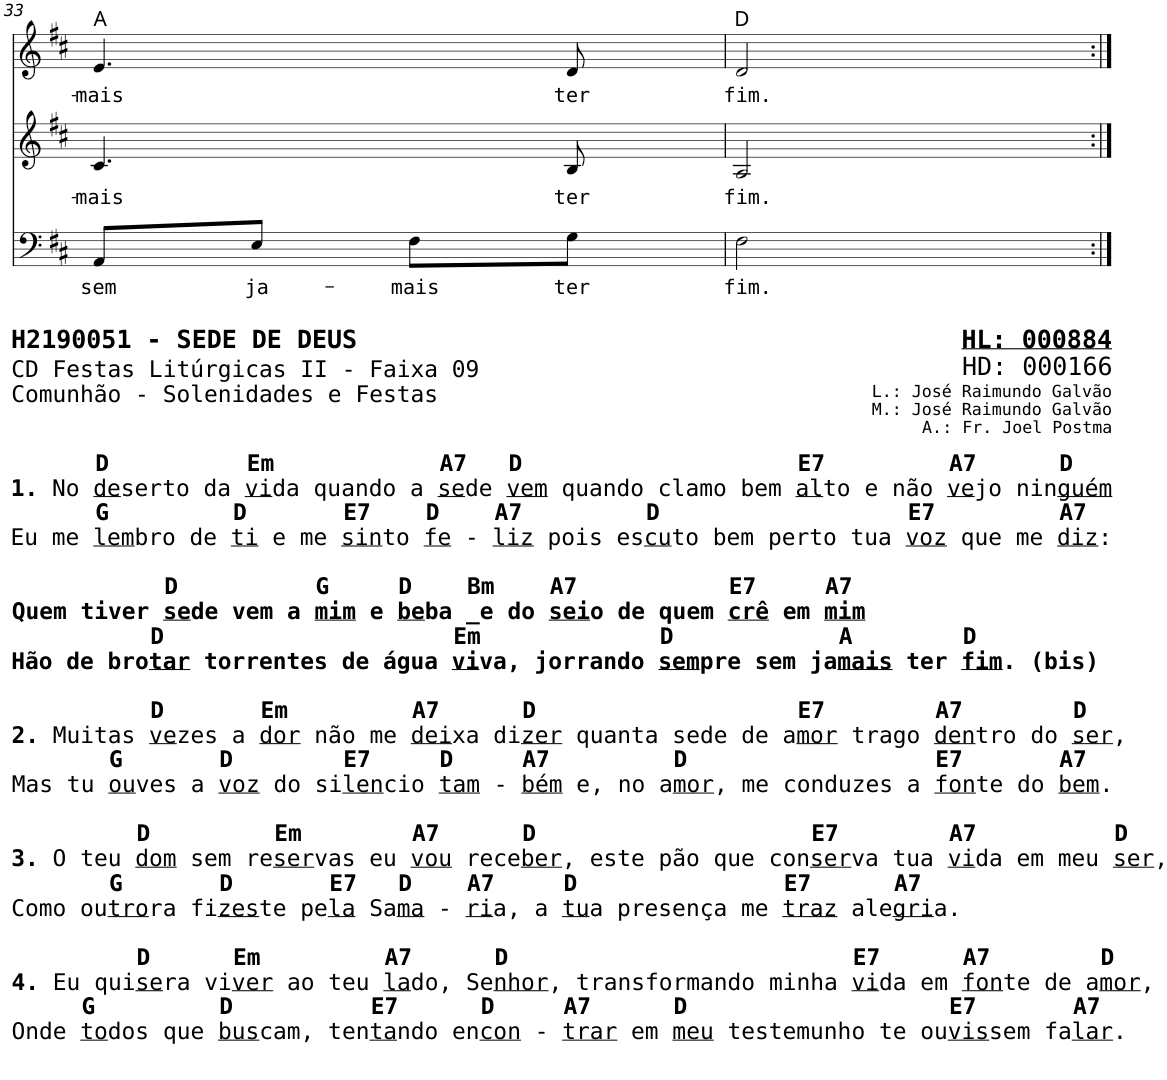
**kern	**text	**kern	**text	**kern	**text	**harte
*part3	*part3	*part2	*part2	*part1	*part1	*part1
*staff3	*staff3	*staff2	*staff2	*staff1	*staff1	*
*I"B.	*	*I"C.	*	*I"S.	*	*
*	*	*	*	*I'S	*	*
!!LO:PB:g=z
*clefF4	*	*clefG2	*	*clefG2	*	*
*k[f#c#]	*	*k[f#c#]	*	*k[f#c#]	*	*
*M2/4	*	*M2/4	*	*M2/4	*	*
=33	=33	=33	=33	=33	=33	=33
!LO:TX:b:B:t=D          Em            A7   D                    E7         A7      D	!	!	!	!	!	!
!LO:TX:b:t=1.	!	!	!	!	!	!
!LO:TX:b:t=No	!	!	!	!	!	!
!LO:TX:b:t=de	!	!	!	!	!	!
!LO:TX:b:t=serto da	!	!	!	!	!	!
!LO:TX:b:t=vi	!	!	!	!	!	!
!LO:TX:b:t=da quando a	!	!	!	!	!	!
!LO:TX:b:t=se	!	!	!	!	!	!
!LO:TX:b:t=de	!	!	!	!	!	!
!LO:TX:b:t=vem	!	!	!	!	!	!
!LO:TX:b:t=quando clamo bem	!	!	!	!	!	!
!LO:TX:b:t=al	!	!	!	!	!	!
!LO:TX:b:t=to e não	!	!	!	!	!	!
!LO:TX:b:t=ve	!	!	!	!	!	!
!LO:TX:b:t=jo nin	!	!	!	!	!	!
!LO:TX:b:t=guém	!	!	!	!	!	!
!LO:TX:b:B:t=G         D       E7    D    A7         D                  E7         A7	!	!	!	!	!	!
!LO:TX:b:t=Eu me	!	!	!	!	!	!
!LO:TX:b:t=lem	!	!	!	!	!	!
!LO:TX:b:t=bro de	!	!	!	!	!	!
!LO:TX:b:t=ti	!	!	!	!	!	!
!LO:TX:b:t=e me	!	!	!	!	!	!
!LO:TX:b:t=sin	!	!	!	!	!	!
!LO:TX:b:t=to	!	!	!	!	!	!
!LO:TX:b:t=fe	!	!	!	!	!	!
!LO:TX:b:t=-	!	!	!	!	!	!
!LO:TX:b:t=liz	!	!	!	!	!	!
!LO:TX:b:t=pois es	!	!	!	!	!	!
!LO:TX:b:t=cu	!	!	!	!	!	!
!LO:TX:b:t=to bem perto tua	!	!	!	!	!	!
!LO:TX:b:t=voz	!	!	!	!	!	!
!LO:TX:b:t=que me	!	!	!	!	!	!
!LO:TX:b:t=diz	!	!	!	!	!	!
!LO:TX:b:t=&colon;	!	!	!	!	!	!
!LO:TX:b:B:t=D &nbsp;        G     D    Bm    A7           E7     A7	!	!	!	!	!	!
!LO:TX:b:t=Quem tiver	!	!	!	!	!	!
!LO:TX:b:t=se	!	!	!	!	!	!
!LO:TX:b:t=de vem a	!	!	!	!	!	!
!LO:TX:b:t=mim	!	!	!	!	!	!
!LO:TX:b:t=e	!	!	!	!	!	!
!LO:TX:b:t=be	!	!	!	!	!	!
!LO:TX:b:t=ba _e do	!	!	!	!	!	!
!LO:TX:b:t=sei	!	!	!	!	!	!
!LO:TX:b:t=o de quem	!	!	!	!	!	!
!LO:TX:b:t=crê	!	!	!	!	!	!
!LO:TX:b:t=em	!	!	!	!	!	!
!LO:TX:b:t=mim	!	!	!	!	!	!
!LO:TX:b:t=D                     Em             D            A        D	!	!	!	!	!	!
!LO:TX:b:t=Hão de bro	!	!	!	!	!	!
!LO:TX:b:t=tar	!	!	!	!	!	!
!LO:TX:b:t=torrentes de água	!	!	!	!	!	!
!LO:TX:b:t=vi	!	!	!	!	!	!
!LO:TX:b:t=va, jorrando	!	!	!	!	!	!
!LO:TX:b:t=sem	!	!	!	!	!	!
!LO:TX:b:t=pre sem ja	!	!	!	!	!	!
!LO:TX:b:t=mais	!	!	!	!	!	!
!LO:TX:b:t=ter	!	!	!	!	!	!
!LO:TX:b:t=fim	!	!	!	!	!	!
!LO:TX:b:t=. (bis)	!	!	!	!	!	!
!LO:TX:b:t=D       Em         A7      D                   E7        A7        D	!	!	!	!	!	!
!LO:TX:b:t=2.	!	!	!	!	!	!
!LO:TX:b:t=Muitas	!	!	!	!	!	!
!LO:TX:b:t=ve	!	!	!	!	!	!
!LO:TX:b:t=zes a	!	!	!	!	!	!
!LO:TX:b:t=dor	!	!	!	!	!	!
!LO:TX:b:t=não me	!	!	!	!	!	!
!LO:TX:b:t=dei	!	!	!	!	!	!
!LO:TX:b:t=xa di	!	!	!	!	!	!
!LO:TX:b:t=zer	!	!	!	!	!	!
!LO:TX:b:t=quanta sede de a	!	!	!	!	!	!
!LO:TX:b:t=mor	!	!	!	!	!	!
!LO:TX:b:t=trago	!	!	!	!	!	!
!LO:TX:b:t=den	!	!	!	!	!	!
!LO:TX:b:t=tro do	!	!	!	!	!	!
!LO:TX:b:t=ser	!	!	!	!	!	!
!LO:TX:b:t=,	!	!	!	!	!	!
!LO:TX:b:B:t=G       D        E7     D     A7         D                  E7       A7	!	!	!	!	!	!
!LO:TX:b:t=Mas tu	!	!	!	!	!	!
!LO:TX:b:t=ou	!	!	!	!	!	!
!LO:TX:b:t=ves a	!	!	!	!	!	!
!LO:TX:b:t=voz	!	!	!	!	!	!
!LO:TX:b:t=do si	!	!	!	!	!	!
!LO:TX:b:t=len	!	!	!	!	!	!
!LO:TX:b:t=cio	!	!	!	!	!	!
!LO:TX:b:t=tam	!	!	!	!	!	!
!LO:TX:b:t=-	!	!	!	!	!	!
!LO:TX:b:t=bém	!	!	!	!	!	!
!LO:TX:b:t=e, no a	!	!	!	!	!	!
!LO:TX:b:t=mor	!	!	!	!	!	!
!LO:TX:b:t=, me conduzes a	!	!	!	!	!	!
!LO:TX:b:t=fon	!	!	!	!	!	!
!LO:TX:b:t=te do	!	!	!	!	!	!
!LO:TX:b:t=bem	!	!	!	!	!	!
!LO:TX:b:t=.	!	!	!	!	!	!
!LO:TX:b:B:t=D         Em        A7      D                    E7        A7          D	!	!	!	!	!	!
!LO:TX:b:t=3.	!	!	!	!	!	!
!LO:TX:b:t=O teu	!	!	!	!	!	!
!LO:TX:b:t=dom	!	!	!	!	!	!
!LO:TX:b:t=sem re	!	!	!	!	!	!
!LO:TX:b:t=ser	!	!	!	!	!	!
!LO:TX:b:t=vas eu	!	!	!	!	!	!
!LO:TX:b:t=vou	!	!	!	!	!	!
!LO:TX:b:t=rece	!	!	!	!	!	!
!LO:TX:b:t=ber	!	!	!	!	!	!
!LO:TX:b:t=, este pão que con	!	!	!	!	!	!
!LO:TX:b:t=ser	!	!	!	!	!	!
!LO:TX:b:t=va tua	!	!	!	!	!	!
!LO:TX:b:t=vi	!	!	!	!	!	!
!LO:TX:b:t=da em meu	!	!	!	!	!	!
!LO:TX:b:t=ser	!	!	!	!	!	!
!LO:TX:b:t=,	!	!	!	!	!	!
!LO:TX:b:B:t=G       D       E7   D    A7     D               E7      A7	!	!	!	!	!	!
!LO:TX:b:t=Como ou	!	!	!	!	!	!
!LO:TX:b:t=tro	!	!	!	!	!	!
!LO:TX:b:t=ra fi	!	!	!	!	!	!
!LO:TX:b:t=zes	!	!	!	!	!	!
!LO:TX:b:t=te pe	!	!	!	!	!	!
!LO:TX:b:t=la	!	!	!	!	!	!
!LO:TX:b:t=Sa	!	!	!	!	!	!
!LO:TX:b:t=ma	!	!	!	!	!	!
!LO:TX:b:t=-	!	!	!	!	!	!
!LO:TX:b:t=ri	!	!	!	!	!	!
!LO:TX:b:t=a, a	!	!	!	!	!	!
!LO:TX:b:t=tu	!	!	!	!	!	!
!LO:TX:b:t=a presença me	!	!	!	!	!	!
!LO:TX:b:t=traz	!	!	!	!	!	!
!LO:TX:b:t=ale	!	!	!	!	!	!
!LO:TX:b:t=gri	!	!	!	!	!	!
!LO:TX:b:t=a.	!	!	!	!	!	!
!LO:TX:b:B:t=D      Em         A7      D                         E7      A7        D	!	!	!	!	!	!
!LO:TX:b:t=4.	!	!	!	!	!	!
!LO:TX:b:t=Eu qui	!	!	!	!	!	!
!LO:TX:b:t=se	!	!	!	!	!	!
!LO:TX:b:t=ra vi	!	!	!	!	!	!
!LO:TX:b:t=ver	!	!	!	!	!	!
!LO:TX:b:t=ao teu	!	!	!	!	!	!
!LO:TX:b:t=la	!	!	!	!	!	!
!LO:TX:b:t=do, Se	!	!	!	!	!	!
!LO:TX:b:t=nhor	!	!	!	!	!	!
!LO:TX:b:t=, transformando minha	!	!	!	!	!	!
!LO:TX:b:t=vi	!	!	!	!	!	!
!LO:TX:b:t=da em	!	!	!	!	!	!
!LO:TX:b:t=fon	!	!	!	!	!	!
!LO:TX:b:t=te de a	!	!	!	!	!	!
!LO:TX:b:t=mor	!	!	!	!	!	!
!LO:TX:b:t=,	!	!	!	!	!	!
!LO:TX:b:B:t=G         D          E7      D     A7      D                   E7       A7	!	!	!	!	!	!
!LO:TX:b:t=Onde	!	!	!	!	!	!
!LO:TX:b:t=to	!	!	!	!	!	!
!LO:TX:b:t=dos que	!	!	!	!	!	!
!LO:TX:b:t=bus	!	!	!	!	!	!
!LO:TX:b:t=cam, ten	!	!	!	!	!	!
!LO:TX:b:t=ta	!	!	!	!	!	!
!LO:TX:b:t=ndo en	!	!	!	!	!	!
!LO:TX:b:t=con	!	!	!	!	!	!
!LO:TX:b:t=-	!	!	!	!	!	!
!LO:TX:b:t=trar	!	!	!	!	!	!
!LO:TX:b:t=em	!	!	!	!	!	!
!LO:TX:b:t=meu	!	!	!	!	!	!
!LO:TX:b:t=testemunho te ou	!	!	!	!	!	!
!LO:TX:b:t=vis	!	!	!	!	!	!
!LO:TX:b:t=sem fa	!	!	!	!	!	!
!LO:TX:b:t=lar	!	!	!	!	!	!
!LO:TX:b:t=.	!	!	!	!	!	!
!	!LO:LY:b	!	!LO:LY:b	!	!LO:LY:b	!
8AA/L	sem	4.c#/	-mais	4.e/	-mais	A:maj
!	!LO:LY:b	!	!	!	!	!
8E/J	ja-	.	.	.	.	.
!	!LO:LY:b	!	!	!	!	!
8F#\L	-mais	.	.	.	.	.
!	!LO:LY:b	!	!LO:LY:b	!	!LO:LY:b	!
8G\J	ter	8B/	ter	8d/	ter	.
=34	=34	=34	=34	=34	=34	=34
!	!LO:LY:b	!	!LO:LY:b	!	!LO:LY:b	!
2F#\	fim.	2A/	fim.	2d/	fim.	D:maj
=:|!	=:|!	=:|!	=:|!	=:|!	=:|!	=:|!
*-	*-	*-	*-	*-	*-	*-
